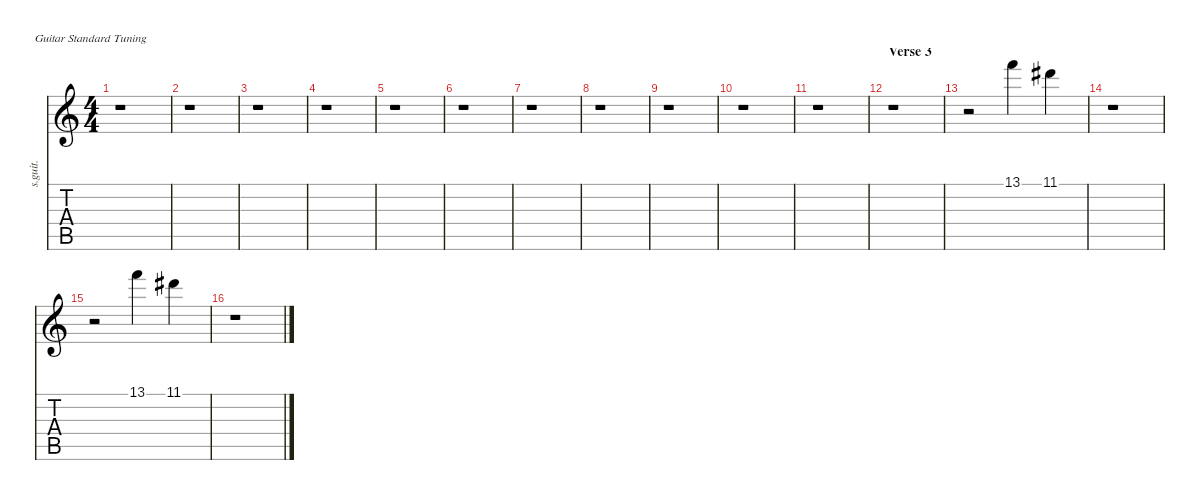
\defaultSystemsLayout 4
\hideDynamics
\bracketExtendMode nobrackets
\track ("\"Feel Good\" (Stuart \"2D\" Pot)" "s.guit.") {instrument shakuhachi}
\staff {score tabs}
\tuning (E4 B3 G3 D3 A2 E2)
\displaytranspose 12
\ts (4 4)
\tempo (139 hide)
\clef g2
\ks c
r.1{dy f} |
r.1 |
r.1 |
r.1 |
r.1 |
r.1 |
r.1 |
r.1 |
r.1 |
r.1 |
r.1 |
\section ("" "Verse 3")
r.1 |
r.2 13.1.4{lyrics (0 "") lyrics (1 "") lyrics (2 "") lyrics (3 "") lyrics (4 "")} 11.1{acc #}.4{lyrics (0 "") lyrics (1 "") lyrics (2 "") lyrics (3 "") lyrics (4 "")} |
r.1 |
r.2 13.1.4{lyrics (0 "") lyrics (1 "") lyrics (2 "") lyrics (3 "") lyrics (4 "")} 11.1{acc #}.4{lyrics (0 "") lyrics (1 "") lyrics (2 "") lyrics (3 "") lyrics (4 "")} |
r.1
